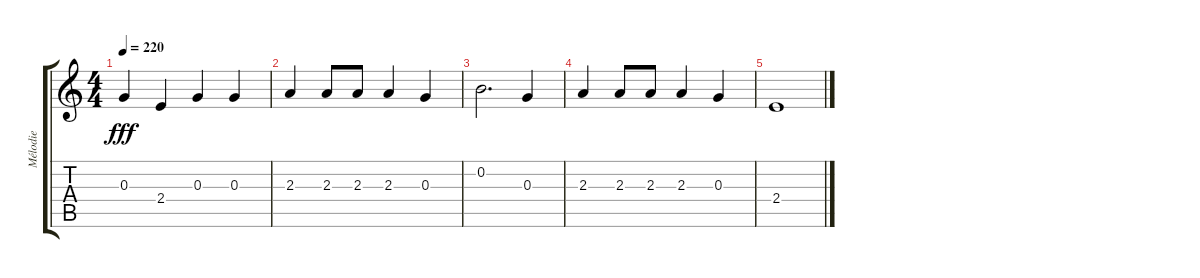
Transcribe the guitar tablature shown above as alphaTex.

\track ("Mélodie" "Mélodie") {instrument distortionguitar}
\staff {score tabs}
\tuning (E4 B3 G3 D3 A2 E2) {hide}
\ts (4 4)
\tempo 220
\clef g2
\ks c
0.3.4{dy fff} 2.4.4 0.3.4 0.3.4 |
2.3.4 2.3.8 2.3.8 2.3.4 0.3.4 |
0.2.2{d} 0.3.4 |
2.3.4 2.3.8 2.3.8 2.3.4 0.3.4 |
2.4.1
